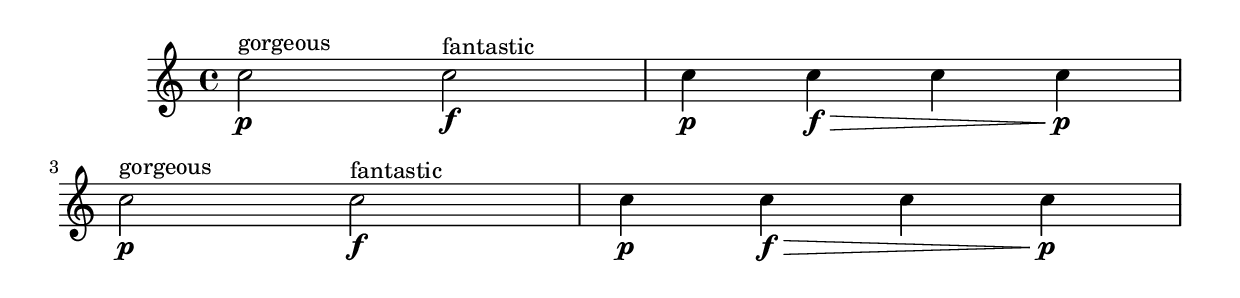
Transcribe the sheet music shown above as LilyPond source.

%% Do not edit this file; it is automatically
%% generated from LSR http://lsr.dsi.unimi.it
%% This file is in the public domain.
\version "2.13.16"

\header {
  lsrtags = "tweaks-and-overrides, spacing"

%% Translation of GIT committish: d2119a9e5e951c6ae850322f41444ac98d1ed492
  texidoces = "
Mediante el establecimiento de la propiedad @code{'Y-extent} a un valor
adecuado, todos los objetos @code{DynamicLineSpanner} (reguladores e
indicaciones dinámicas textuales) se pueden alinear con un punto de
referencia común, independientemente de sus dimensiones.  De esta
manera, todos los elementos estarán alineados verticalmente,
produciendo así un resultado más satisfactorio.

Se usa una idea similar para alinear las inscripciones de texto a lo
largo de su línea de base.

"
  doctitlees = "Indicaciones dinámicas y textuales alineadas verticalmente"

%% Translation of GIT committish: 0a868be38a775ecb1ef935b079000cebbc64de40
texidocde = "
Indem man die @code{'Y-extent}-Eigenschaft auf einen passenden Wert setzt,
können alle @code{DynamicLineSpanner}-Objekte (Crescendo-Klammern und
Dynamik-Texte)  (hairpins and dynamic texts) unabhängig von ihrer
wirklichen Ausdehnung an einem gemeinsamen Referenzpunkt ausgerichtet werden.
Auf diese Weise ist jedes Element vertikal ausgerichtet und der Notensatz
sieht ansprechender aus.

Die gleiche Idee wird benutzt, um Textbeschriftungen an ihrer
Grundlinie auszurichten.

"
  doctitlede = "Vertikale Ausrichtung von Dynamik und Textbeschriftung beeinflussen"
%% Translation of GIT committish: 217cd2b9de6e783f2a5c8a42be9c70a82195ad20
  texidocfr = "
Vous pourrez, en jouant sur la propriété @code{'Y-extent}, aligner les
différents objets @code{DynamicLineSpanner} (souflets ou textuels)
quelle que soit leur étendue, par rapport à un même point de référence.
Tous les éléments seront alors centrés sur une même ligne, ce qui sera
visuellement plus agréable.

C'est le même principe qui sert à aligner les indications textuelles sur
une ligne de référence.

"
  doctitlefr = "Alignement vertical des nuances indications textuelles"


  texidoc = "
By setting the @code{'Y-extent} property to a suitable value, all
@code{DynamicLineSpanner} objects (hairpins and dynamic texts) can be
aligned to a common reference point, regardless of their actual extent.
This way, every element will be vertically aligned, thus producing a
more pleasing output.

The same idea is used to align the text scripts along their baseline.

"
  doctitle = "Vertically aligned dynamics and textscripts"
} % begin verbatim

music = \relative c'' {
  c2\p^\markup { gorgeous } c\f^\markup { fantastic }
  c4\p c\f\> c c\!\p
}

{
  \music \break
  \override DynamicLineSpanner #'staff-padding = #2.0
  \override DynamicLineSpanner #'Y-extent = #'(-1.5 . 1.5)
  \override TextScript #'Y-extent = #'(-1.5 . 1.5)
  \music
}

